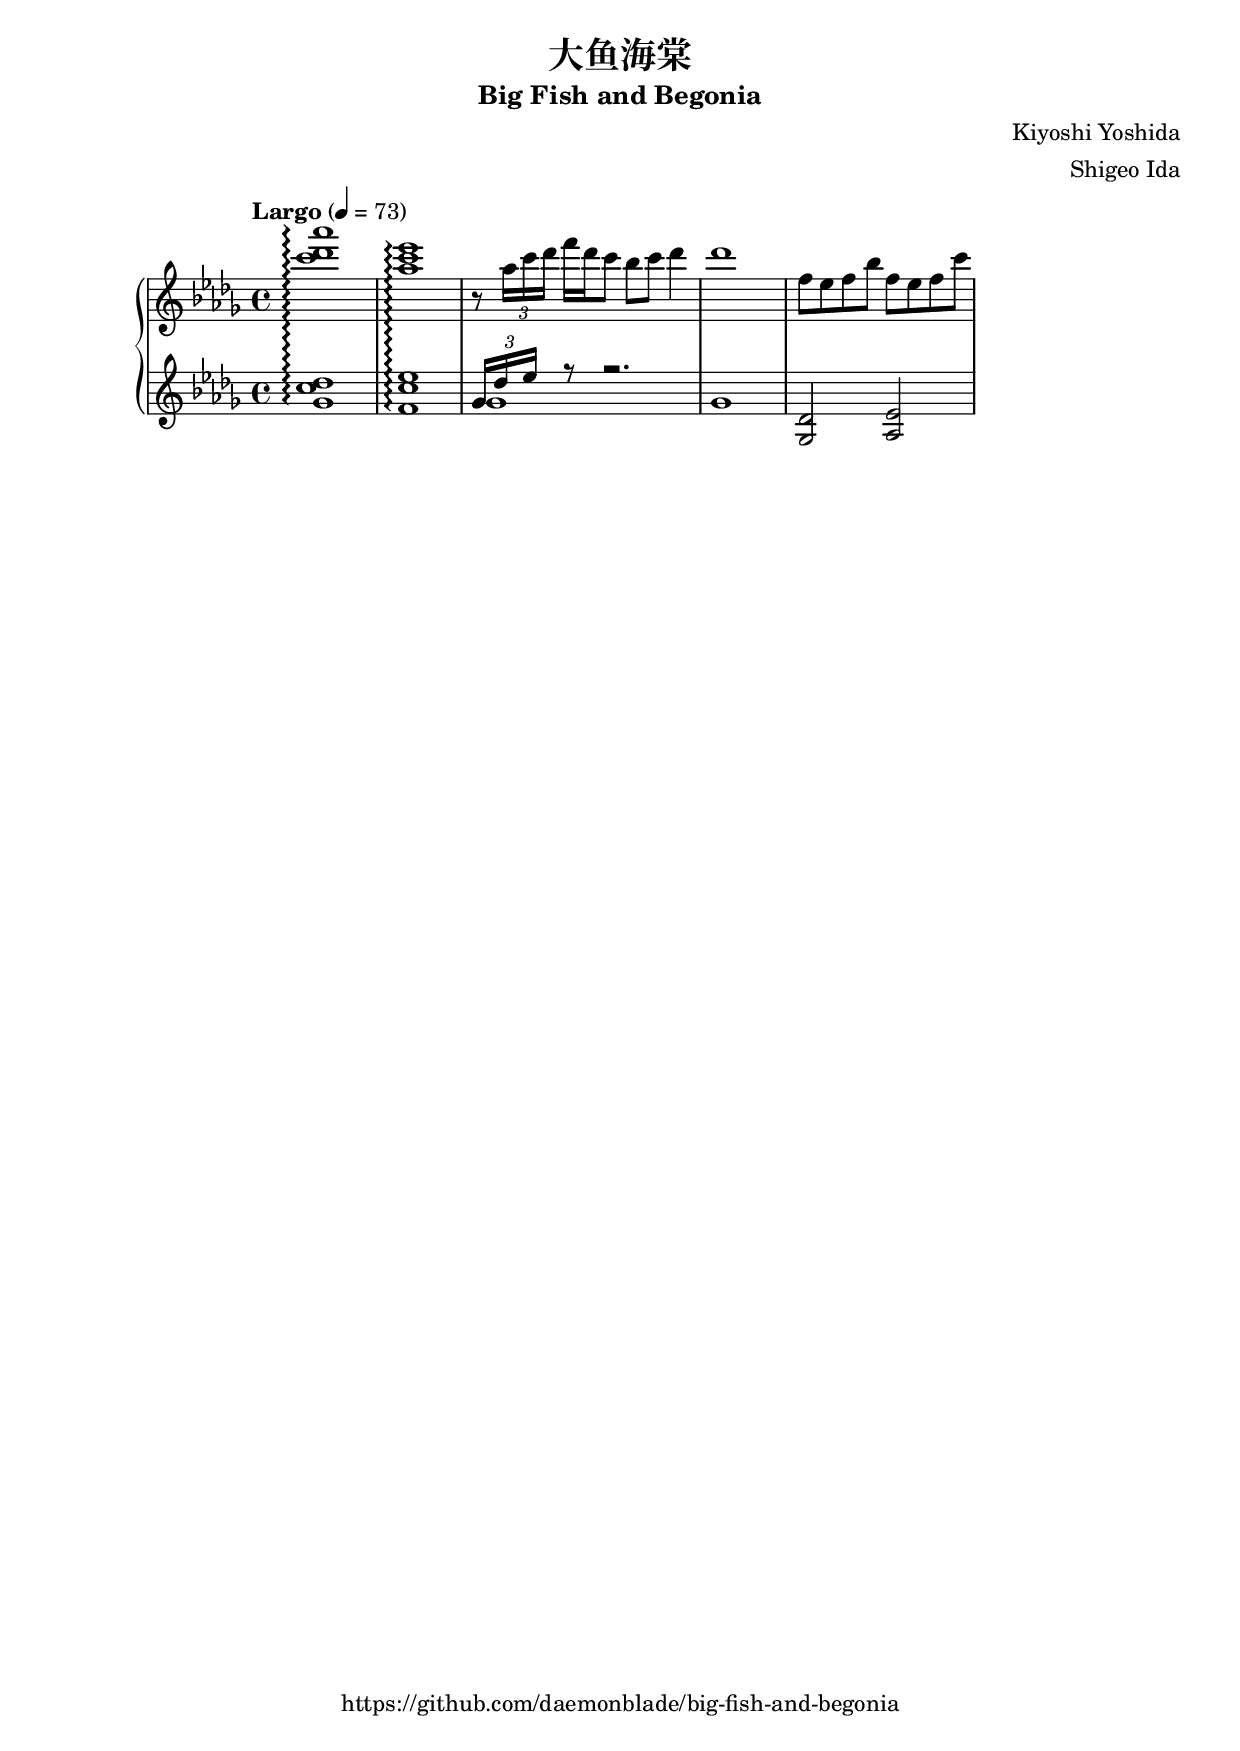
%
% Big Fish and Begonia
%
% copyright: 2019 Jonathan Chen
% source: https://github.com/daemonblade/big-fish-and-begonia
% style: indent 2 spaces, 80 cols, 1 bar/line
%
\version "2.19.82"

\header
{
  title = "大鱼海棠"
  subtitle = "Big Fish and Begonia"
  composer = "Kiyoshi Yoshida"
  arranger = "Shigeo Ida"
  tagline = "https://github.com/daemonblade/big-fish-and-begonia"
}

bfab_begin =
{
  \tempo "Largo" 4 = 73
  \time 4/4
  \key des \major
}

bfab_piano_upper = \relative c'''
{
  \clef treble
  <c des aes'>1\arpeggio
  <aes c ees>\arpeggio
  r8 \tuplet 3/2 {aes16 c des} f des c8 bes c des4
  des1
  f,8ees f bes f ees f c'
}

bfab_piano_lower = \relative c''
{
  \clef treble
  <ges c des>1\arpeggio
  <f c' ees>\arpeggio
  <<
    {
      \tuplet 3/4 {ges16 des' ees} r8 r2.
    } \\
    {
      ges,1
      ges
    }
  >>
  <ges, des'>2 <aes ees'>
}

%%%%%%%%%%%%%%%%%%%%%%%%%%%%%%%%%%%%%%%%%%%%%%%%%%%%%%%%%%%%%%%%%%%%%%%%%%%%%%%%
%
% Book Generation
%
%%%%%%%%%%%%%%%%%%%%%%%%%%%%%%%%%%%%%%%%%%%%%%%%%%%%%%%%%%%%%%%%%%%%%%%%%%%%%%%%
\book
{
  \score
  {
    \new PianoStaff
    <<
      \set PianoStaff.connectArpeggios = ##t
      \new Staff = "upper" << \bfab_begin \bfab_piano_upper >>
      \new Staff = "lower" << \bfab_begin \bfab_piano_lower >>
    >>
  }
}
